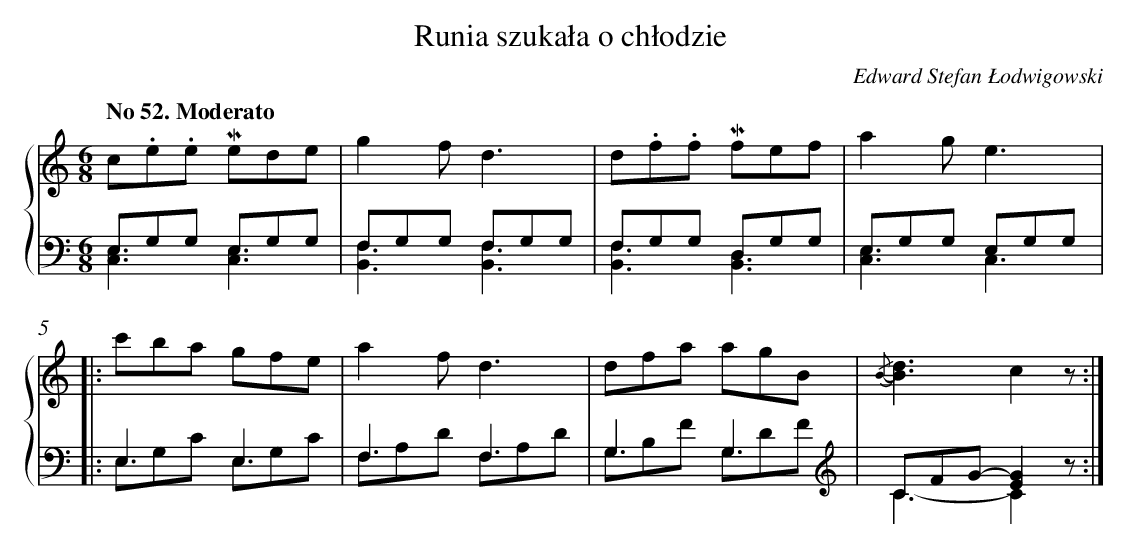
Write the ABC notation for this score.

X:1
T: Runia szukała o chłodzie
C: Edward Stefan Łodwigowski
L: 1/8
M: 6/8
Q: "No 52. Moderato"
%%staves {1 2}
V: 1 clef=treble
V: 2 clef=bass
K: C
[V:1] c.e.e !mordent!ede |
[V:2] E,G,G, E,G,G, & [E,3C,3][E,3C,3] |
[V:1] g2fd3 |
[V:2] F,G,G, F,G,G, & [F,3B,,3][F,3B,,3] |
[V:1] d.f.f !mordent!fef |
[V:2] F,G,G, D,G,G, & [F,3B,,3][D,3B,,3] |
[V:1] a2ge3 ]|:
[V:2] E,G,G, E,G,G, & [E,3C,3]C,3 ]|:
[V:1] c'ba gfe |
[V:2] E,3E,3 & E,G,C E,G,C |
[V:1] a2fd3 |
[V:2] F,3F,3 & F,A,D F,A,D |
[V:1] dfa agB |
[V:2] G,3G,3[K:clef=treble] & G,B,F G,DF |
[V:1] {/B-}[d3B3]c2z :|]
[V:2] CFG-[G2E2]z & C3-C2x :|]
